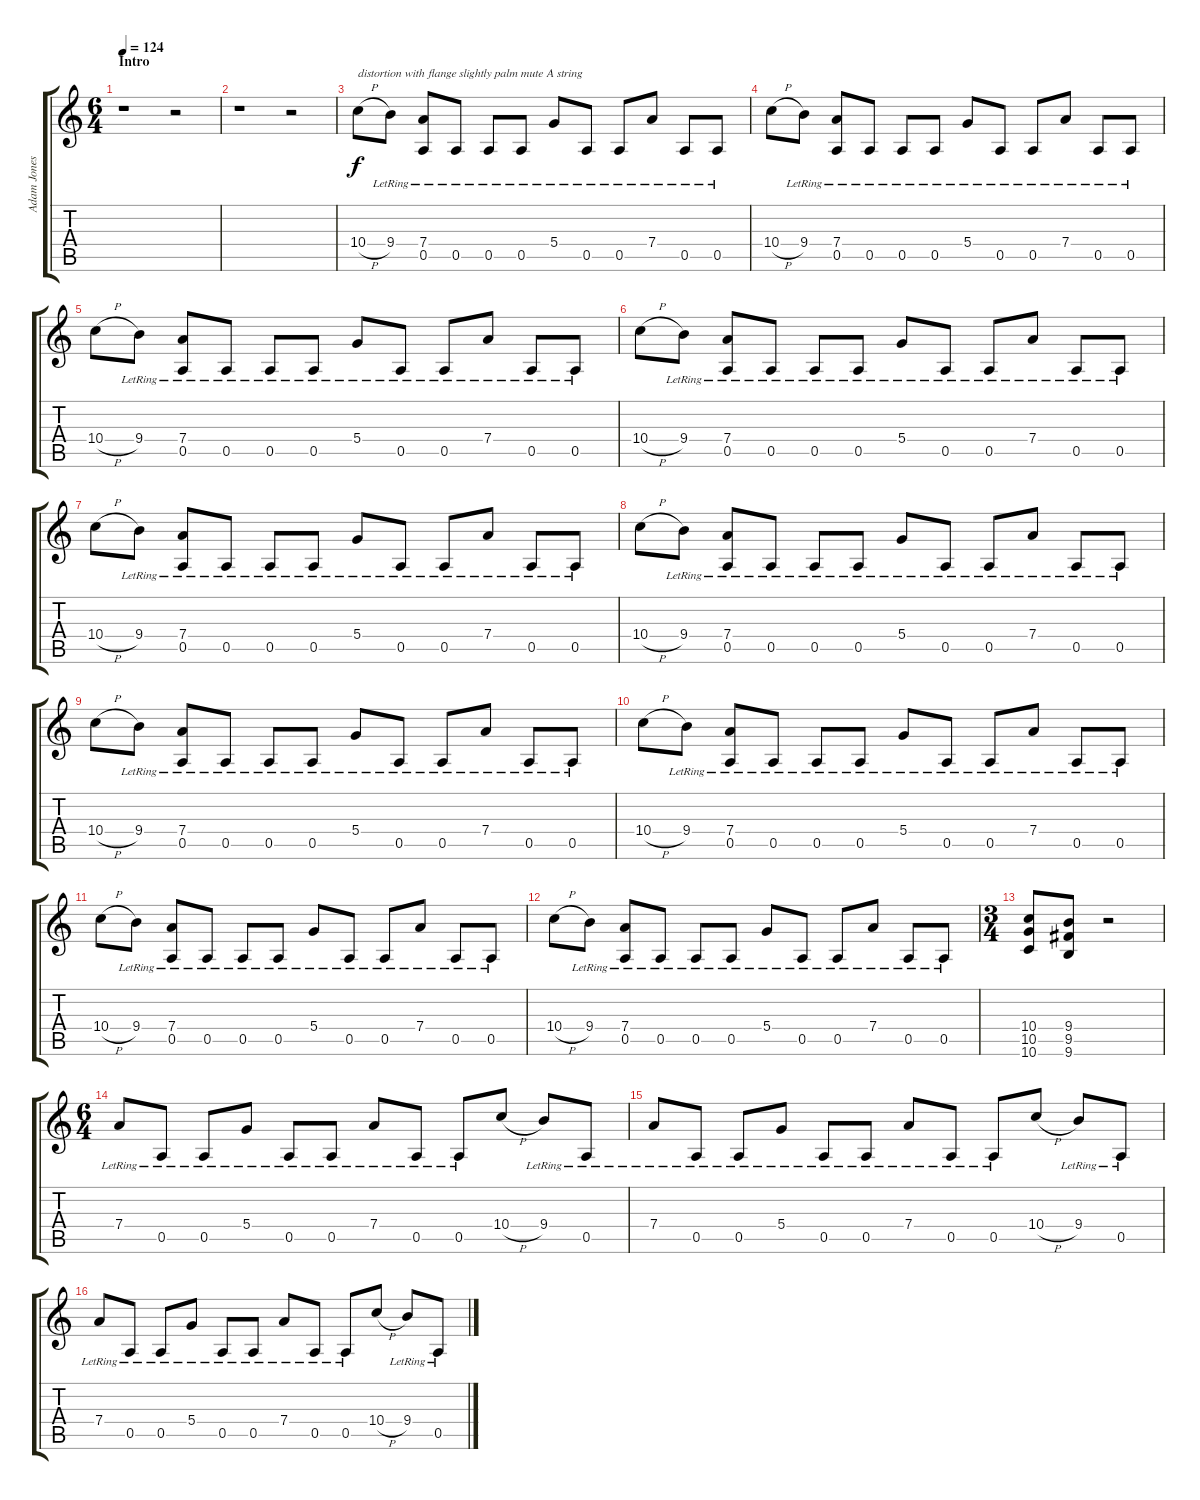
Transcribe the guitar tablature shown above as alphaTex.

\track ("Adam Jones" "Adam Jones") {instrument distortionguitar}
\staff {score tabs}
\tuning (E4 B3 G3 D3 A2 D2) {hide}
\ts (6 4)
\section ("" "Intro")
\tempo 124
\clef g2
\ks c
r.1{dy f instrument distortionguitar} r.2 |
r.1 r.2 |
10.4{h}.8{txt "distortion with flange slightly palm mute A string"} 9.4{lr}.8 (7.4{lr} 0.5{lr}).8 0.5{lr}.8 0.5{lr}.8 0.5{lr}.8 5.4{lr}.8 0.5{lr}.8 0.5{lr}.8 7.4{lr}.8 0.5{lr}.8 0.5{lr}.8 |
10.4{h}.8 9.4{lr}.8 (7.4{lr} 0.5{lr}).8 0.5{lr}.8 0.5{lr}.8 0.5{lr}.8 5.4{lr}.8 0.5{lr}.8 0.5{lr}.8 7.4{lr}.8 0.5{lr}.8 0.5{lr}.8 |
10.4{h}.8 9.4{lr}.8 (7.4{lr} 0.5{lr}).8 0.5{lr}.8 0.5{lr}.8 0.5{lr}.8 5.4{lr}.8 0.5{lr}.8 0.5{lr}.8 7.4{lr}.8 0.5{lr}.8 0.5{lr}.8 |
10.4{h}.8 9.4{lr}.8 (7.4{lr} 0.5{lr}).8 0.5{lr}.8 0.5{lr}.8 0.5{lr}.8 5.4{lr}.8 0.5{lr}.8 0.5{lr}.8 7.4{lr}.8 0.5{lr}.8 0.5{lr}.8 |
10.4{h}.8 9.4{lr}.8 (7.4{lr} 0.5{lr}).8 0.5{lr}.8 0.5{lr}.8 0.5{lr}.8 5.4{lr}.8 0.5{lr}.8 0.5{lr}.8 7.4{lr}.8 0.5{lr}.8 0.5{lr}.8 |
10.4{h}.8 9.4{lr}.8 (7.4{lr} 0.5{lr}).8 0.5{lr}.8 0.5{lr}.8 0.5{lr}.8 5.4{lr}.8 0.5{lr}.8 0.5{lr}.8 7.4{lr}.8 0.5{lr}.8 0.5{lr}.8 |
10.4{h}.8 9.4{lr}.8 (7.4{lr} 0.5{lr}).8 0.5{lr}.8 0.5{lr}.8 0.5{lr}.8 5.4{lr}.8 0.5{lr}.8 0.5{lr}.8 7.4{lr}.8 0.5{lr}.8 0.5{lr}.8 |
10.4{h}.8 9.4{lr}.8 (7.4{lr} 0.5{lr}).8 0.5{lr}.8 0.5{lr}.8 0.5{lr}.8 5.4{lr}.8 0.5{lr}.8 0.5{lr}.8 7.4{lr}.8 0.5{lr}.8 0.5{lr}.8 |
10.4{h}.8 9.4{lr}.8 (7.4{lr} 0.5{lr}).8 0.5{lr}.8 0.5{lr}.8 0.5{lr}.8 5.4{lr}.8 0.5{lr}.8 0.5{lr}.8 7.4{lr}.8 0.5{lr}.8 0.5{lr}.8 |
10.4{h}.8 9.4{lr}.8 (7.4{lr} 0.5{lr}).8 0.5{lr}.8 0.5{lr}.8 0.5{lr}.8 5.4{lr}.8 0.5{lr}.8 0.5{lr}.8 7.4{lr}.8 0.5{lr}.8 0.5{lr}.8 |
\ts (3 4)
(10.4 10.5 10.6).8 (9.4 9.5 9.6).8 r.2 |
\ts (6 4)
7.4{lr}.8 0.5{lr}.8 0.5{lr}.8 5.4{lr}.8 0.5{lr}.8 0.5{lr}.8 7.4{lr}.8 0.5{lr}.8 0.5{lr}.8 10.4{h}.8 9.4{lr}.8 0.5{lr}.8 |
\section ("" "")
7.4{lr}.8 0.5{lr}.8 0.5{lr}.8 5.4{lr}.8 0.5{lr}.8 0.5{lr}.8 7.4{lr}.8 0.5{lr}.8 0.5{lr}.8 10.4{h}.8 9.4{lr}.8 0.5{lr}.8 |
7.4{lr}.8 0.5{lr}.8 0.5{lr}.8 5.4{lr}.8 0.5{lr}.8 0.5{lr}.8 7.4{lr}.8 0.5{lr}.8 0.5{lr}.8 10.4{h}.8 9.4{lr}.8 0.5{lr}.8
